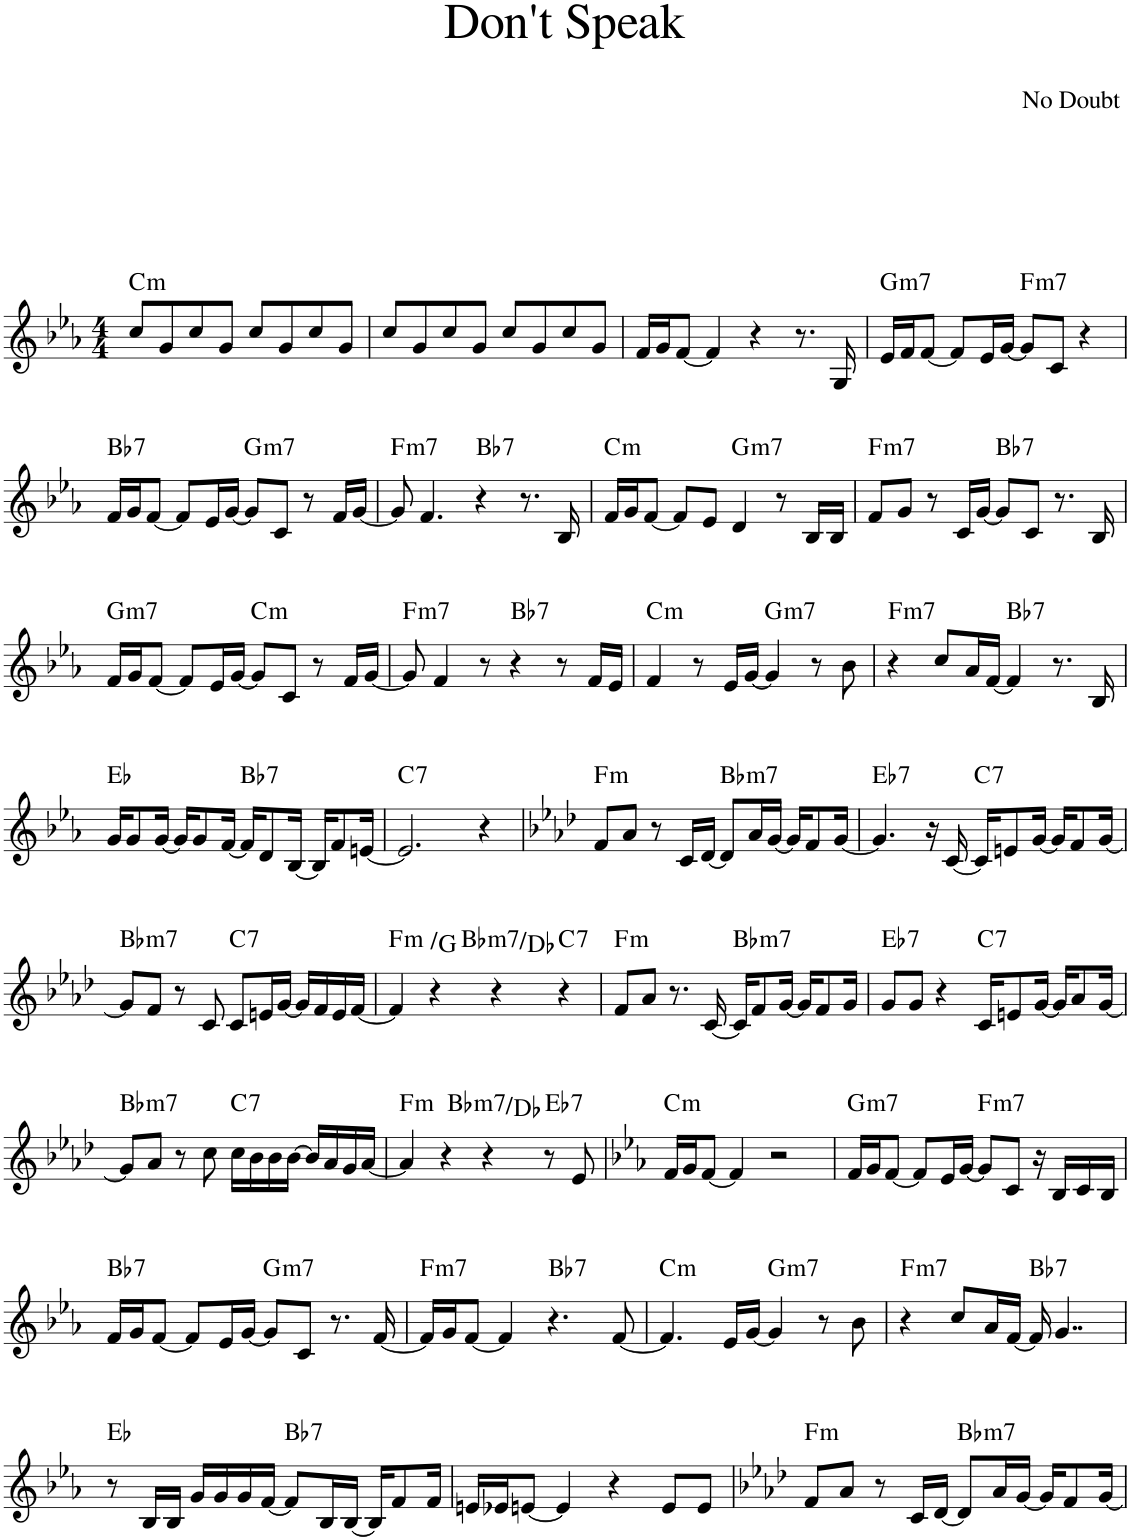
**kern	**harte
*part1	*part1
*staff1	*
*I"Piano	*
*I'Pno.	*
*clefG2	*
*k[b-e-a-]	*
*M4/4	*
=1	=1
!	!LO:H:kt=m
8cc/L	C:min
8g/	.
8cc/	.
8g/J	.
8cc/L	.
8g/	.
8cc/	.
8g/J	.
=2	=2
8cc/L	.
8g/	.
8cc/	.
8g/J	.
8cc/L	.
8g/	.
8cc/	.
8g/J	.
=3	=3
16f/LL	.
16g/J	.
[8f/J	.
4f/]	.
4r	.
8.r	.
16G/	.
=4	=4
!	!LO:H:kt=m7
16e-/LL	G:min7
16f/J	.
[8f/J	.
8f/L]	.
16e-/L	.
[16g/JJ	.
!	!LO:H:kt=m7
8g/L]	F:min7
8c/J	.
4r	.
!!LO:LB:g=z
=5	=5
!	!LO:H:kt=7
16f/LL	Bb:7
16g/J	.
[8f/J	.
8f/L]	.
16e-/L	.
[16g/JJ	.
!	!LO:H:kt=m7
8g/L]	G:min7
8c/J	.
8r	.
16f/LL	.
[16g/JJ	.
=6	=6
!	!LO:H:kt=m7
8g/]	F:min7
4.f/	.
!	!LO:H:kt=7
4r	Bb:7
8.r	.
16B-/	.
=7	=7
!	!LO:H:kt=m
16f/LL	C:min
16g/J	.
[8f/J	.
8f/L]	.
8e-/J	.
!	!LO:H:kt=m7
4d/	G:min7
8r	.
16B-/LL	.
16B-/JJ	.
=8	=8
!	!LO:H:kt=m7
8f/L	F:min7
8g/J	.
8r	.
16c/LL	.
[16g/JJ	.
!	!LO:H:kt=7
8g/L]	Bb:7
8c/J	.
8.r	.
16B-/	.
!!LO:LB:g=z
=9	=9
!	!LO:H:kt=m7
16f/LL	G:min7
16g/J	.
[8f/J	.
8f/L]	.
16e-/L	.
[16g/JJ	.
!	!LO:H:kt=m
8g/L]	C:min
8c/J	.
8r	.
16f/LL	.
[16g/JJ	.
=10	=10
!	!LO:H:kt=m7
8g/]	F:min7
4f/	.
8r	.
!	!LO:H:kt=7
4r	Bb:7
8r	.
16f/LL	.
16e-/JJ	.
=11	=11
!	!LO:H:kt=m
4f/	C:min
8r	.
16e-/LL	.
[16g/JJ	.
!	!LO:H:kt=m7
4g/]	G:min7
8r	.
8b-\	.
=12	=12
!	!LO:H:kt=m7
4r	F:min7
8cc/L	.
16a-/L	.
[16f/JJ	.
!	!LO:H:kt=7
4f/]	Bb:7
8.r	.
16B-/	.
!!LO:LB:g=z
=13	=13
16g/KL	Eb:maj
8g/	.
[16g/Jk	.
16g/KL]	.
8g/	.
[16f/Jk	.
!	!LO:H:kt=7
16f/KL]	Bb:7
8d/	.
[16B-/Jk	.
16B-/KL]	.
8f/	.
[16en/Jk	.
=14	=14
!	!LO:H:kt=7
2.e/]	C:7
4r	.
=15	=15
*k[b-e-a-d-]	*
!	!LO:H:kt=m
8f/L	F:min
8a-/J	.
8r	.
16c/LL	.
[16d-/JJ	.
!	!LO:H:kt=m7
8d-/L]	Bb:min7
16a-/L	.
[16g/JJ	.
16g/KL]	.
8f/	.
[16g/Jk	.
=16	=16
!	!LO:H:kt=7
4.g/]	Eb:7
16r	.
[16c/	.
!	!LO:H:kt=7
16c/KL]	C:7
8en/	.
[16g/Jk	.
16g/KL]	.
8f/	.
[16g/Jk	.
!!LO:LB:g=z
=17	=17
!	!LO:H:kt=m7
8g/L]	Bb:min7
8f/J	.
8r	.
8c/	.
!	!LO:H:kt=7
8c/L	C:7
16en/L	.
[16g/JJ	.
16g/LL]	.
16f/	.
16e/	.
[16f/JJ	.
=18	=18
!	!LO:H:kt=m
4f/]	F:min
!	!LO:H:kt=N.C.
4r	N
!	!LO:H:kt=m7
4r	Bb:min7/b3
!	!LO:H:kt=7
4r	C:7
=19	=19
!	!LO:H:kt=m
8f/L	F:min
8a-/J	.
8.r	.
[16c/	.
!	!LO:H:kt=m7
16c/KL]	Bb:min7
8f/	.
[16g/Jk	.
16g/KL]	.
8f/	.
16g/Jk	.
=20	=20
!	!LO:H:kt=7
8g/L	Eb:7
8g/J	.
4r	.
!	!LO:H:kt=7
16c/KL	C:7
8en/	.
[16g/Jk	.
16g/KL]	.
8a-/	.
[16g/Jk	.
!!LO:LB:g=z
=21	=21
!	!LO:H:kt=m7
8g/L]	Bb:min7
8a-/J	.
8r	.
8cc\	.
!	!LO:H:kt=7
16cc\LL	C:7
16b-\	.
16b-\	.
[16b-\JJ	.
16b-/LL]	.
16a-/	.
16g/	.
[16a-/JJ	.
=22	=22
!	!LO:H:kt=m
4a-/]	F:min
4r	.
!	!LO:H:kt=m7
4r	Bb:min7/b3
!	!LO:H:kt=7
8r	Eb:7
8e-/	.
=23	=23
*k[b-e-a-]	*
!	!LO:H:kt=m
16f/LL	C:min
16g/J	.
[8f/J	.
4f/]	.
2r	.
=24	=24
!	!LO:H:kt=m7
16f/LL	G:min7
16g/J	.
[8f/J	.
8f/L]	.
16e-/L	.
[16g/JJ	.
!	!LO:H:kt=m7
8g/L]	F:min7
8c/J	.
16r	.
16B-/LL	.
16c/	.
16B-/JJ	.
!!LO:LB:g=z
=25	=25
!	!LO:H:kt=7
16f/LL	Bb:7
16g/J	.
[8f/J	.
8f/L]	.
16e-/L	.
[16g/JJ	.
!	!LO:H:kt=m7
8g/L]	G:min7
8c/J	.
8.r	.
[16f/	.
=26	=26
!	!LO:H:kt=m7
16f/LL]	F:min7
16g/J	.
[8f/J	.
4f/]	.
!	!LO:H:kt=7
4.r	Bb:7
[8f/	.
=27	=27
!	!LO:H:kt=m
4.f/]	C:min
16e-/LL	.
[16g/JJ	.
!	!LO:H:kt=m7
4g/]	G:min7
8r	.
8b-\	.
=28	=28
!	!LO:H:kt=m7
4r	F:min7
8cc/L	.
16a-/L	.
[16f/JJ	.
!	!LO:H:kt=7
16f/]	Bb:7
4..g/	.
!!LO:LB:g=z
=29	=29
8r	Eb:maj
16B-/LL	.
16B-/JJ	.
16g/LL	.
16g/	.
16g/	.
[16f/JJ	.
!	!LO:H:kt=7
8f/L]	Bb:7
16B-/L	.
[16B-/JJ	.
16B-/KL]	.
8f/	.
16f/Jk	.
=30	=30
16en/LL	.
16e-X/J	.
[8en/J	.
4e/]	.
4r	.
8e/L	.
8e/J	.
=31	=31
*k[b-e-a-d-]	*
!	!LO:H:kt=m
8f/L	F:min
8a-/J	.
8r	.
16c/LL	.
[16d-/JJ	.
!	!LO:H:kt=m7
8d-/L]	Bb:min7
16a-/L	.
[16g/JJ	.
16g/KL]	.
8f/	.
[16g/Jk	.
=	=
*-	*-
